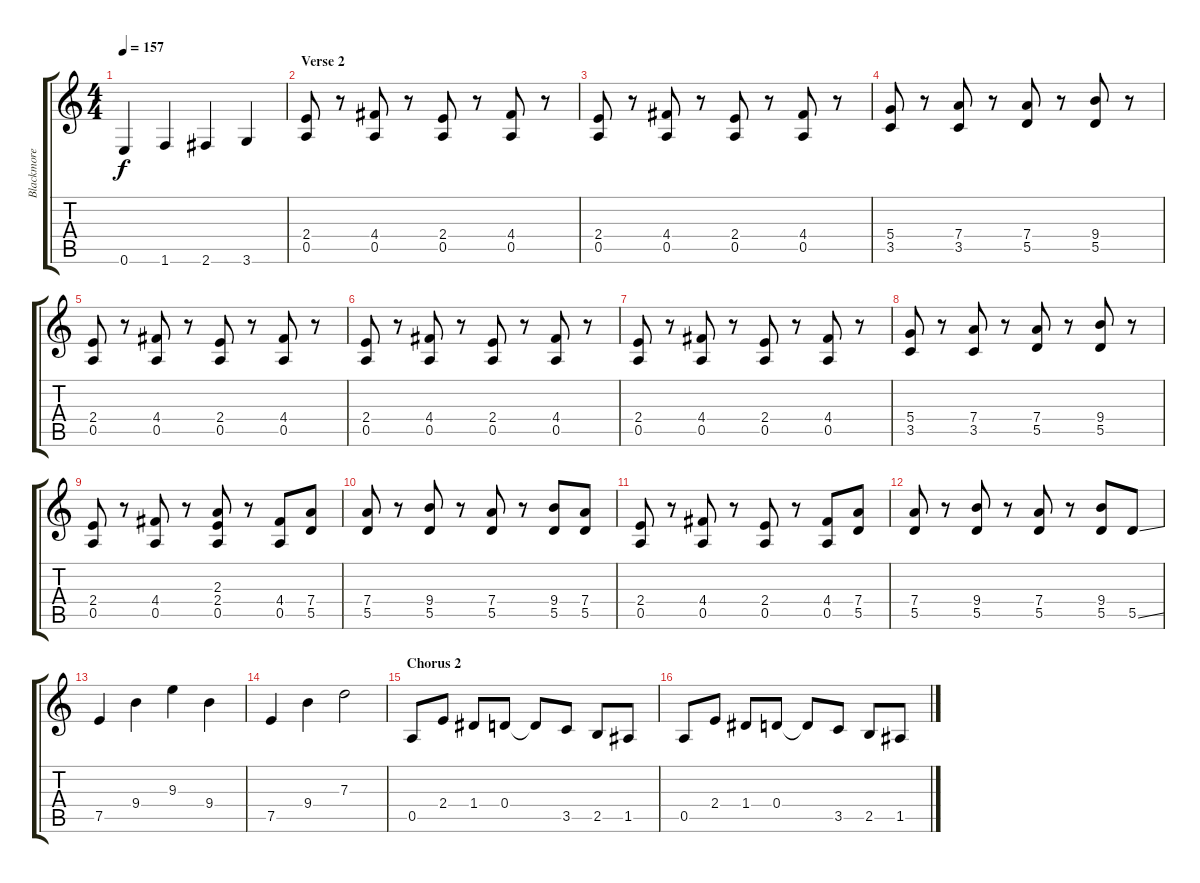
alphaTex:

\track ("Blackmore" "Blackmore") {instrument overdrivenguitar}
\staff {score tabs}
\tuning (E4 B3 G3 D3 A2 E2) {hide}
\ts (4 4)
\tempo 157
\clef g2
\ks c
0.6.4{dy f} 1.6.4 2.6.4 3.6.4 |
\section ("" "Verse 2")
(2.4 0.5).8 r.8 (4.4 0.5).8 r.8 (2.4 0.5).8 r.8 (4.4 0.5).8 r.8 |
(2.4 0.5).8 r.8 (4.4 0.5).8 r.8 (2.4 0.5).8 r.8 (4.4 0.5).8 r.8 |
(5.4 3.5).8 r.8 (7.4 3.5).8 r.8 (7.4 5.5).8 r.8 (9.4 5.5).8 r.8 |
(2.4 0.5).8 r.8 (4.4 0.5).8 r.8 (2.4 0.5).8 r.8 (4.4 0.5).8 r.8 |
(2.4 0.5).8 r.8 (4.4 0.5).8 r.8 (2.4 0.5).8 r.8 (4.4 0.5).8 r.8 |
(2.4 0.5).8 r.8 (4.4 0.5).8 r.8 (2.4 0.5).8 r.8 (4.4 0.5).8 r.8 |
(5.4 3.5).8 r.8 (7.4 3.5).8 r.8 (7.4 5.5).8 r.8 (9.4 5.5).8 r.8 |
(2.4 0.5).8 r.8 (4.4 0.5).8 r.8 (2.3 2.4 0.5).8 r.8 (4.4 0.5).8 (7.4 5.5).8 |
(7.4 5.5).8 r.8 (9.4 5.5).8 r.8 (7.4 5.5).8 r.8 (9.4 5.5).8 (7.4 5.5).8 |
(2.4 0.5).8 r.8 (4.4 0.5).8 r.8 (2.4 0.5).8 r.8 (4.4 0.5).8 (7.4 5.5).8 |
(7.4 5.5).8 r.8 (9.4 5.5).8 r.8 (7.4 5.5).8 r.8 (9.4 5.5).8 5.5{ss}.8 |
7.5.4 9.4.4 9.3.4 9.4.4 |
7.5.4 9.4.4 7.3.2 |
\section ("" "Chorus 2")
0.5.8 2.4.8 1.4.8 0.4.8 0.4{t}.8 3.5.8 2.5.8 1.5.8 |
0.5.8 2.4.8 1.4.8 0.4.8 0.4{t}.8 3.5.8 2.5.8 1.5.8
